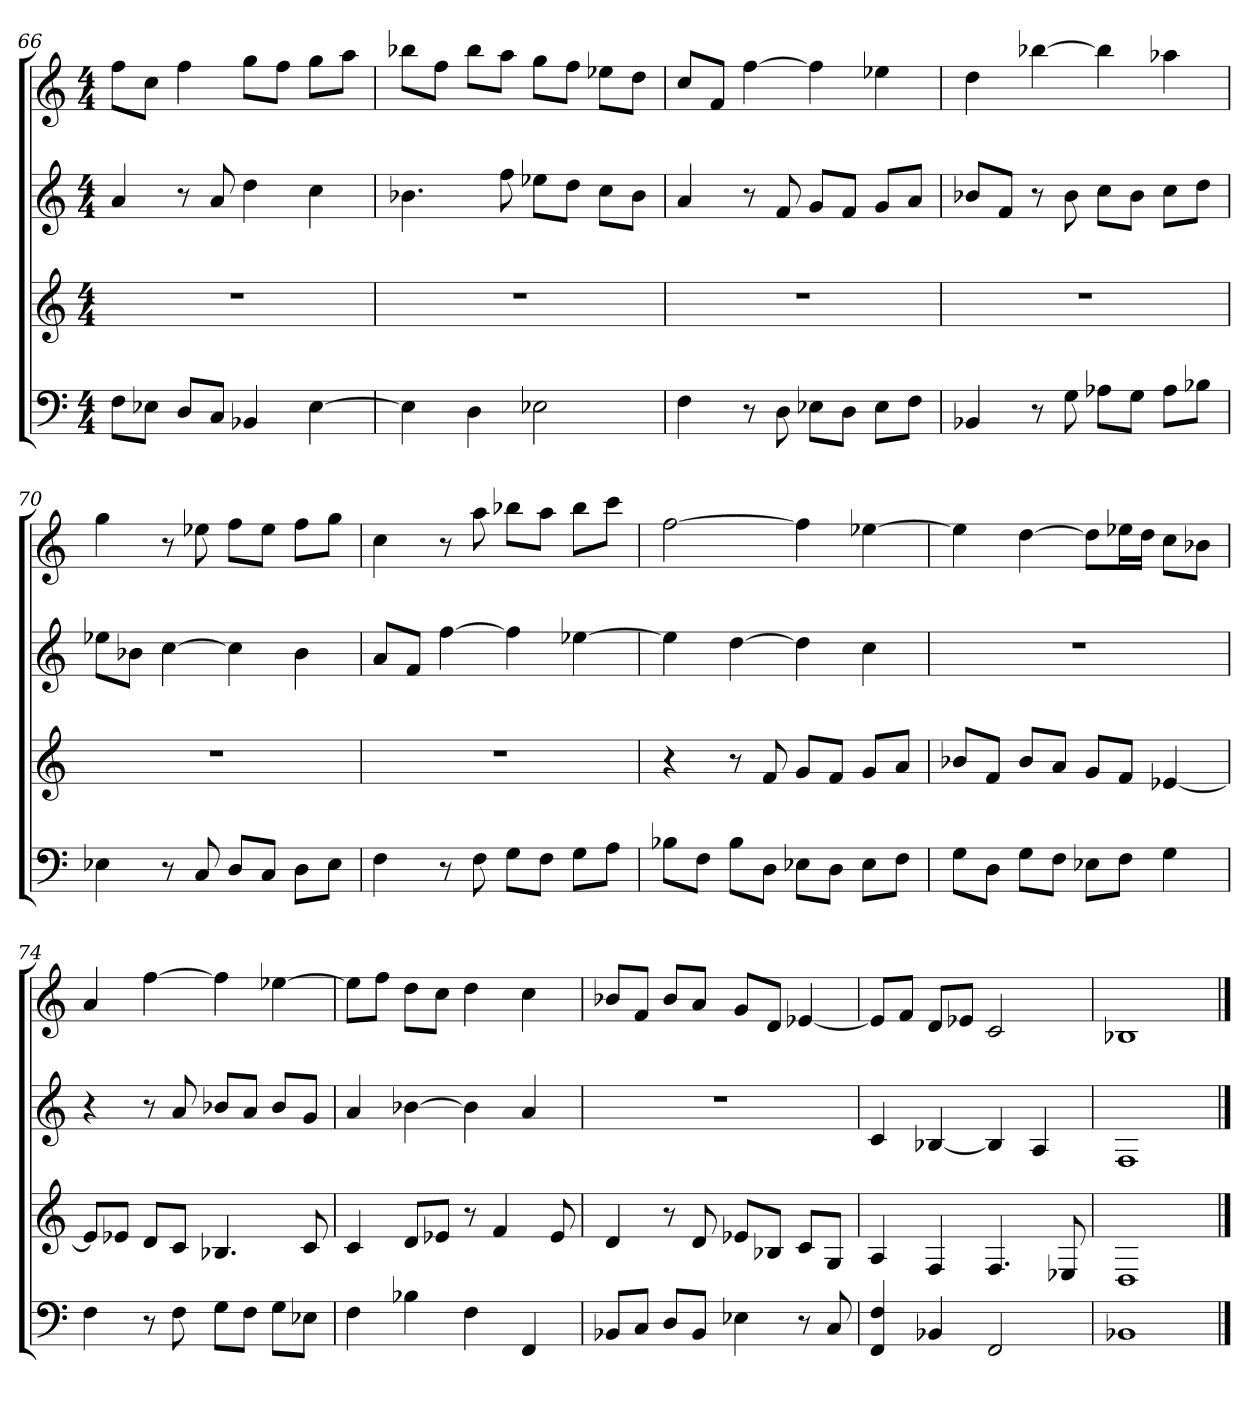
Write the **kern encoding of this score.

**kern	**kern	**kern	**kern
*part4	*part3	*part2	*part1
*staff4	*staff3	*staff2	*staff1
*M4/4	*M4/4	*M4/4	*M4/4
=66	=66	=66	=66
8FL	1r	4a	8ffL
8E-XJ	.	.	8ccJ
8DL	.	8r	4ff
8CJ	.	8a	.
4BB-X	.	4dd	8ggL
.	.	.	8ffJ
[4E-	.	4cc	8ggL
.	.	.	8aaJ
=67	=67	=67	=67
4E-]	1r	4.b-X	8bb-XL
.	.	.	8ffJ
4D	.	.	8bb-L
.	.	8ff	8aaJ
2E-X	.	8ee-XL	8ggL
.	.	8ddJ	8ffJ
.	.	8ccL	8ee-XL
.	.	8b-J	8ddJ
=68	=68	=68	=68
4F	1r	4a	8ccL
.	.	.	8fJ
8r	.	8r	[4ff
8D	.	8f	.
8E-XL	.	8gL	4ff]
8DJ	.	8fJ	.
8E-L	.	8gL	4ee-X
8FJ	.	8aJ	.
=69	=69	=69	=69
4BB-X	1r	8b-XL	4dd
.	.	8fJ	.
8r	.	8r	[4bb-X
8G	.	8b-	.
8A-XL	.	8ccL	4bb-]
8GJ	.	8b-J	.
8A-L	.	8ccL	4aa-X
8B-XJ	.	8ddJ	.
=70	=70	=70	=70
4E-X	1r	8ee-XL	4gg
.	.	8b-XJ	.
8r	.	[4cc	8r
8C	.	.	8ee-X
8DL	.	4cc]	8ffL
8CJ	.	.	8ee-J
8DL	.	4b-	8ffL
8E-J	.	.	8ggJ
=71	=71	=71	=71
4F	1r	8aL	4cc
.	.	8fJ	.
8r	.	[4ff	8r
8F	.	.	8aa
8GL	.	4ff]	8bb-XL
8FJ	.	.	8aaJ
8GL	.	[4ee-X	8bb-L
8AJ	.	.	8cccJ
=72	=72	=72	=72
8B-XL	4r	4ee-]	[2ff
8FJ	.	.	.
8B-L	8r	[4dd	.
8DJ	8f	.	.
8E-XL	8gL	4dd]	4ff]
8DJ	8fJ	.	.
8E-L	8gL	4cc	[4ee-X
8FJ	8aJ	.	.
=73	=73	=73	=73
8GL	8b-XL	1r	4ee-]
8DJ	8fJ	.	.
8GL	8b-L	.	[4dd
8FJ	8aJ	.	.
8E-XL	8gL	.	8ddL]
8FJ	8fJ	.	16ee-XL
.	.	.	16ddJJ
4G	[4e-X	.	8ccL
.	.	.	8b-XJ
=74	=74	=74	=74
4F	8e-L]	4r	4a
.	8e-XJ	.	.
8r	8dL	8r	[4ff
8F	8cJ	8a	.
8GL	4.B-X	8b-XL	4ff]
8FJ	.	8aJ	.
8GL	.	8b-L	[4ee-X
8E-XJ	8c	8gJ	.
=75	=75	=75	=75
4F	4c	4a	8ee-L]
.	.	.	8ffJ
4B-X	8dL	[4b-X	8ddL
.	8e-XJ	.	8ccJ
4F	8r	4b-]	4dd
.	4f	.	.
4FF	.	4a	4cc
.	8e-	.	.
=76	=76	=76	=76
8BB-XL	4d	1r	8b-XL
8CJ	.	.	8fJ
8DL	8r	.	8b-L
8BB-J	8d	.	8aJ
4E-X	8e-XL	.	8gL
.	8B-XJ	.	8dJ
8r	8cL	.	[4e-X
8C	8GJ	.	.
=77	=77	=77	=77
4FF 4F	4A	4c	8e-L]
.	.	.	8fJ
4BB-X	4F	[4B-X	8dL
.	.	.	8e-XJ
2FF	4.F	4B-]	2c
.	.	4A	.
.	8E-X	.	.
=78	=78	=78	=78
1BB-X	1D	1F	1B-X
==	==	==	==
*-	*-	*-	*-
